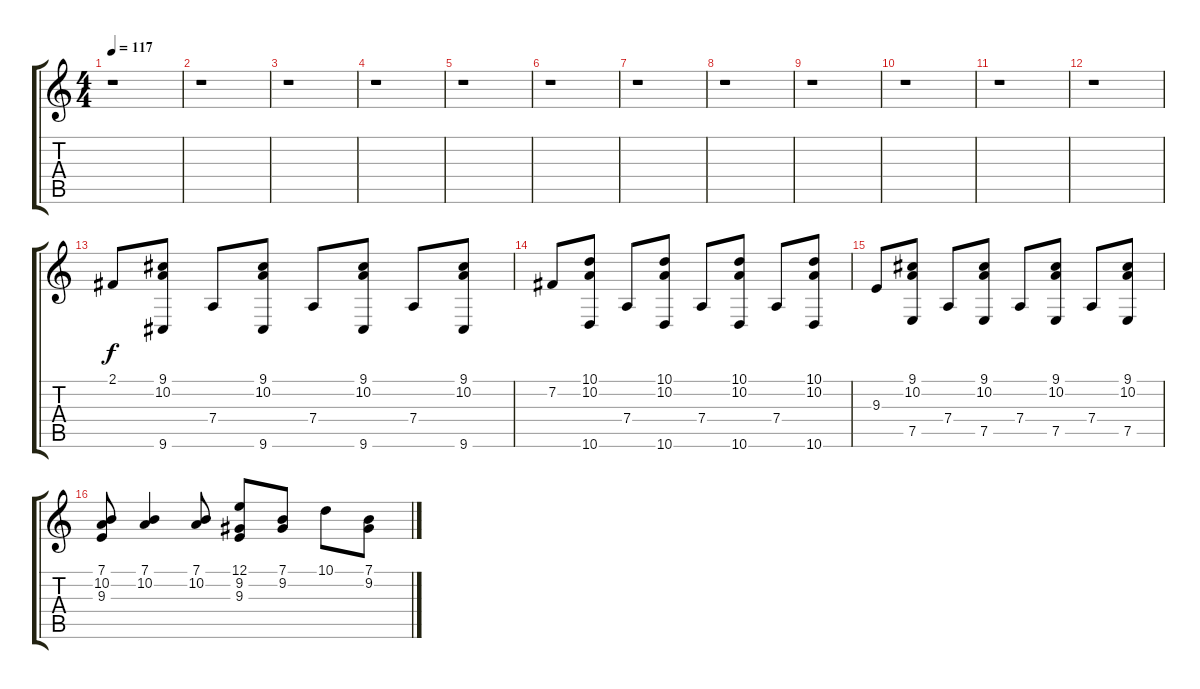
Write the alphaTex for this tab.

\track "" {instrument stringensemble1}
\staff {score tabs}
\tuning (E4 B3 G3 D3 A2 E2) {hide}
\ts (4 4)
\tempo 117
\clef g2
\ks c
r.1{dy f} |
r.1 |
r.1 |
r.1 |
r.1 |
r.1 |
r.1 |
r.1 |
r.1 |
r.1 |
r.1 |
r.1 |
2.1.8 (9.1 10.2 9.6).8 7.4.8 (9.1 10.2 9.6).8 7.4.8 (9.1 10.2 9.6).8 7.4.8 (9.1 10.2 9.6).8 |
7.2.8 (10.1 10.2 10.6).8 7.4.8 (10.1 10.2 10.6).8 7.4.8 (10.1 10.2 10.6).8 7.4.8 (10.1 10.2 10.6).8 |
9.3.8 (9.1 10.2 7.5).8 7.4.8 (9.1 10.2 7.5).8 7.4.8 (9.1 10.2 7.5).8 7.4.8 (9.1 10.2 7.5).8 |
(7.1 10.2 9.3).8 (7.1 10.2).4 (7.1 10.2).8 (12.1 9.2 9.3).8 (7.1 9.2).8 10.1.8 (7.1 9.2).8
